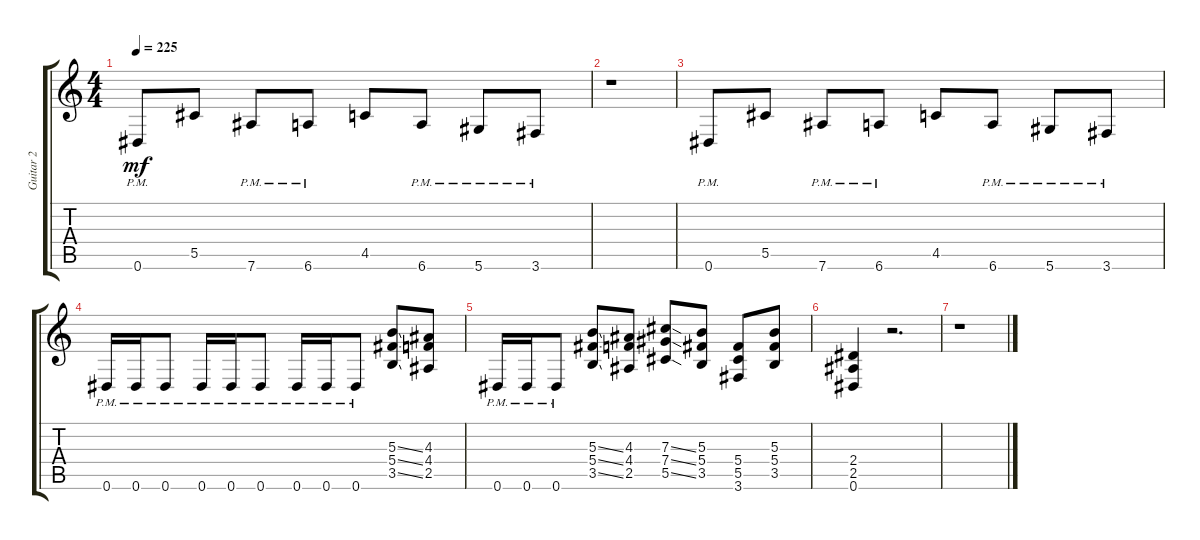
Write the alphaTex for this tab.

\track ("Guitar 2" "Guitar 2") {instrument distortionguitar}
\staff {score tabs}
\tuning (Eb4 Bb3 Gb3 Db3 Ab2 Eb2) {hide}
\ts (4 4)
\tempo 225
\clef g2
\ks c
0.6{pm}.8{dy mf} 5.5.8 7.6{pm}.8 6.6{pm}.8 4.5.8 6.6{pm}.8 5.6{pm}.8 3.6{pm}.8 |
r.1 |
0.6{pm}.8 5.5.8 7.6{pm}.8 6.6{pm}.8 4.5.8 6.6{pm}.8 5.6{pm}.8 3.6{pm}.8 |
0.6{pm}.16 0.6{pm}.16 0.6{pm}.8 0.6{pm}.16 0.6{pm}.16 0.6{pm}.8 0.6{pm}.16 0.6{pm}.16 0.6{pm}.8 (5.3{ss} 5.4{ss} 3.5{ss}).8 (4.3 4.4 2.5).8 |
0.6{pm}.16 0.6{pm}.16 0.6{pm}.8 (5.3{ss} 5.4{ss} 3.5{ss}).8 (4.3 4.4 2.5).8 (7.3{ss} 7.4{ss} 5.5{ss}).8 (5.3 5.4 3.5).8 (5.4 5.5 3.6).8 (5.3 5.4 3.5).8 |
(2.4 2.5 0.6).4 r.2{d} |
r.1
